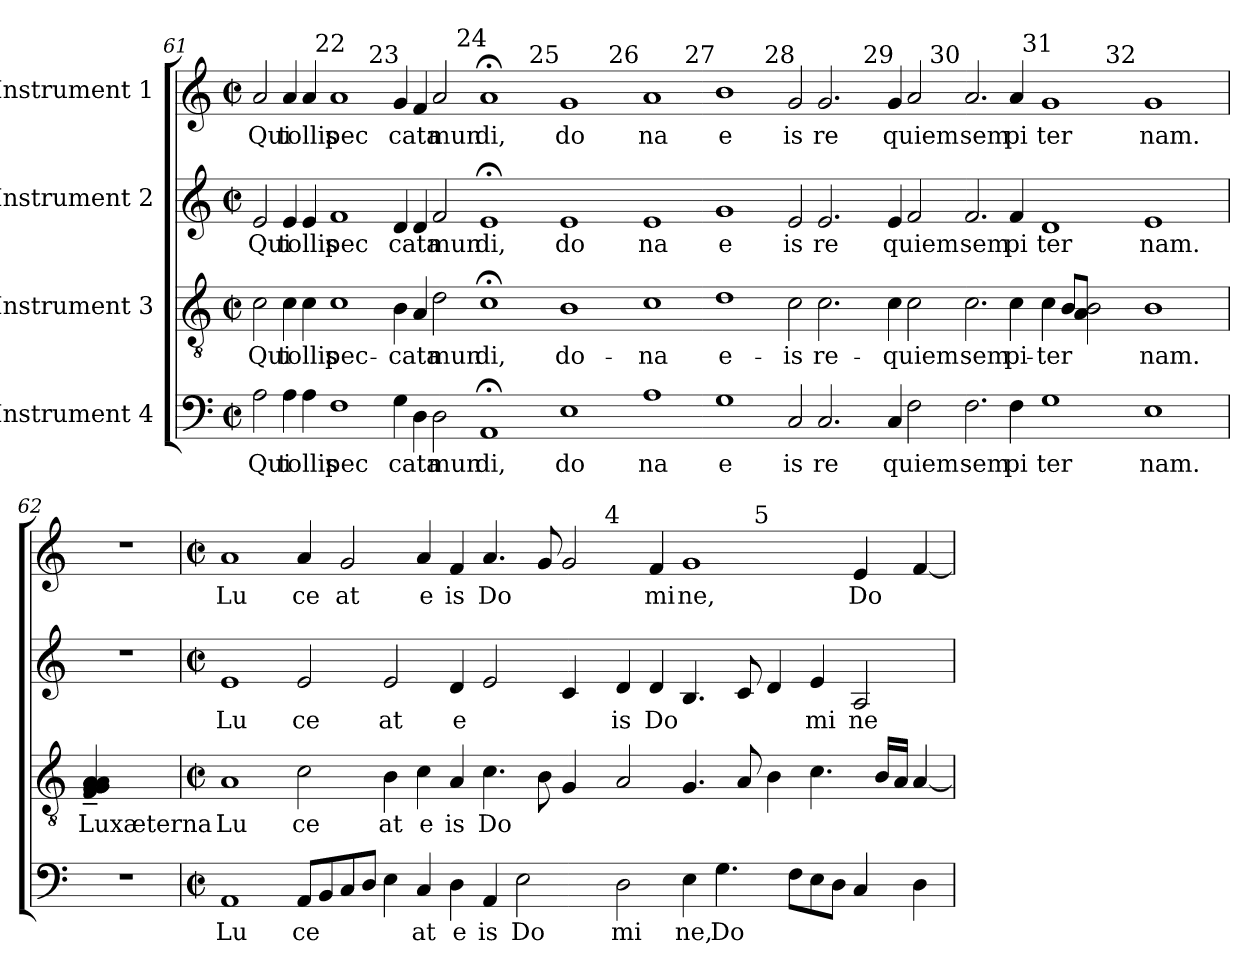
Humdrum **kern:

**kern	**text	**kern	**text	**kern	**text	**kern	**text
*part4	*part4	*part3	*part3	*part2	*part2	*part1	*part1
*staff4	*staff4	*staff3	*staff3	*staff2	*staff2	*staff1	*staff1
*I"Instrument 4	*	*I"Instrument 3	*	*I"Instrument 2	*	*I"Instrument 1	*
*clefF4	*	*clefGv2	*	*clefG2	*	*clefG2	*
*k[]	*	*k[]	*	*k[]	*	*k[]	*
*C:	*	*C:	*	*C:	*	*C:	*
*M2/2	*	*M2/2	*	*M2/2	*	*M2/2	*
*met(c|)	*	*met(c|)	*	*met(c|)	*	*met(c|)	*
=61	=61	=61	=61	=61	=61	=61	=61
!	!LO:LY:b	!	!LO:LY:b	!	!LO:LY:b	!	!LO:LY:b
*	*	*	*	*	*	*^	*
*	*	*	*	*	*	*	*^	*
*	*	*	*	*	*	*	*	*^	*
*	*	*	*	*	*	*	*	*	*^	*
*	*	*	*	*	*	*	*	*	*	*^	*
*	*	*	*	*	*	*	*	*	*	*	*^	*
2A\	Qui	2c\	Qui	2e/	Qui	2a/	2ryy	1..ryy	1ryy	1ryy	1ryy	1ryy	Qui
!	!LO:LY:b	!	!LO:LY:b	!	!LO:LY:b	!	!	!	!	!	!	!	!LO:LY:b
4A\	tollis	4c\	tollis	4e/	tollis	4a/	4ryy	.	.	.	.	.	tollis
!	!LO:LY:b	!	!LO:LY:b	!	!LO:LY:b	!	!	!	!	!	!	!	!LO:LY:b
4A\	.	4c\	.	4e/	.	4a/	16ryy	.	.	.	.	.	.
.	.	.	.	.	.	.	64ryy	.	.	.	.	.	.
!	!	!	!	!	!	!	!LO:TX:a:t=22	!	!	!	!	!	!
.	.	.	.	.	.	.	1ryy	.	.	.	.	.	.
!	!LO:LY:b	!	!LO:LY:b	!	!LO:LY:b	!	!	!	!	!	!	!	!LO:LY:b
1F	pec	1c	pec-	1f	pec	1a	.	.	1ryy	1ryy	1ryy	1ryy	pec
!	!	!	!	!	!	!	!	!LO:TX:a:t=23	!	!	!	!	!
.	.	.	.	.	.	.	.	1ryy	.	.	.	.	.
.	.	.	.	.	.	.	1ryy	.	.	.	.	.	.
!	!LO:LY:b	!	!LO:LY:b	!	!LO:LY:b	!	!	!	!	!	!	!	!LO:LY:b
4G\	cata	4B\	-cata	4d/	cata	4g/	.	.	2ryy	1ryy	1ryy	1ryy	cata
!	!LO:LY:b	!	!LO:LY:b	!	!LO:LY:b	!	!	!	!	!	!	!	!LO:LY:b
4D\	.	4A/	.	4d/	.	4f/	.	.	.	.	.	.	.
!	!LO:LY:b	!	!LO:LY:b	!	!LO:LY:b	!	!	!	!	!	!	!	!LO:LY:b
2D\	mun	2d\	mun-	2f/	mun	2a/	.	.	4ryy	.	.	.	mun
.	.	.	.	.	.	.	.	1ryy	64ryy	.	.	.	.
!	!	!	!	!	!	!	!	!	!LO:TX:a:t=24	!	!	!	!
.	.	.	.	.	.	.	.	.	1ryy	.	.	.	.
.	.	.	.	.	.	.	1ryy	.	.	.	.	.	.
!	!LO:LY:b	!	!LO:LY:b	!	!LO:LY:b	!	!	!	!	!	!	!	!LO:LY:b
1AA;<	di,	1c;<	-di,	1e;<	di,	1a;<	.	.	.	2ryy	1ryy	1ryy	di,
.	.	.	.	.	.	.	.	.	.	8...ryy	.	.	.
!	!	!	!	!	!	!	!	!	!	!LO:TX:a:t=25	!	!	!
.	.	.	.	.	.	.	.	.	.	1ryy	.	.	.
.	.	.	.	.	.	.	.	1ryy	.	.	.	.	.
.	.	.	.	.	.	.	.	.	1ryy	.	.	.	.
.	.	.	.	.	.	.	1ryy	.	.	.	.	.	.
!	!LO:LY:b	!	!LO:LY:b	!	!LO:LY:b	!	!	!	!	!	!	!	!LO:LY:b
1E	do	1B	do-	1e	do	1g	.	.	.	.	2ryy	1ryy	do
.	.	.	.	.	.	.	.	.	.	.	8..ryy	.	.
!	!	!	!	!	!	!	!	!	!	!	!LO:TX:a:t=26	!	!
.	.	.	.	.	.	.	.	.	.	.	1ryy	.	.
.	.	.	.	.	.	.	.	.	.	1ryy	.	.	.
.	.	.	.	.	.	.	.	1ryy	.	.	.	.	.
.	.	.	.	.	.	.	.	.	1ryy	.	.	.	.
.	.	.	.	.	.	.	1ryy	.	.	.	.	.	.
!	!LO:LY:b	!	!LO:LY:b	!	!LO:LY:b	!	!	!	!	!	!	!	!LO:LY:b
1A	na	1c	-na	1e	na	1a	.	.	.	.	.	1ryy	na
.	.	.	.	.	.	.	.	.	.	.	1ryy	.	.
!	!	!	!	!	!	!	!	!	!	!LO:TX:a:t=27	!	!	!
.	.	.	.	.	.	.	.	.	.	1ryy	.	.	.
.	.	.	.	.	.	.	.	1ryy	.	.	.	.	.
.	.	.	.	.	.	.	.	.	1ryy	.	.	.	.
.	.	.	.	.	.	.	1ryy	.	.	.	.	.	.
!	!LO:LY:b	!	!LO:LY:b	!	!LO:LY:b	!	!	!	!	!	!	!	!LO:LY:b
1G	e	1d	e-	1g	e	1b	.	.	.	.	.	1...ryy	e
.	.	.	.	.	.	.	.	.	.	.	1ryy	.	.
.	.	.	.	.	.	.	.	.	.	1ryy	.	.	.
.	.	.	.	.	.	.	.	1ryy	.	.	.	.	.
!	!	!	!	!	!	!	!	!	!LO:TX:a:t=28	!	!	!	!
.	.	.	.	.	.	.	.	.	1ryy	.	.	.	.
.	.	.	.	.	.	.	1ryy	.	.	.	.	.	.
!	!LO:LY:b	!	!LO:LY:b	!	!LO:LY:b	!	!	!	!	!	!	!	!LO:LY:b
2C/	is	2c\	-is	2e/	is	2g/	.	.	.	.	.	.	is
!	!LO:LY:b	!	!LO:LY:b	!	!LO:LY:b	!	!	!	!	!	!	!	!LO:LY:b
2.C/	re	2.c\	re-	2.e/	re	2.g/	.	.	.	.	.	.	re
.	.	.	.	.	.	.	.	.	.	.	1ryy	.	.
.	.	.	.	.	.	.	.	.	.	1ryy	.	.	.
.	.	.	.	.	.	.	.	1ryy	.	.	.	.	.
.	.	.	.	.	.	.	.	.	1ryy	.	.	.	.
.	.	.	.	.	.	.	1ryy	.	.	.	.	.	.
!	!	!	!	!	!	!	!	!	!	!	!	!LO:TX:a:t=29	!
.	.	.	.	.	.	.	.	.	.	.	.	1ryy	.
!	!LO:LY:b	!	!LO:LY:b	!	!LO:LY:b	!	!	!	!	!	!	!	!LO:LY:b
4C/	quiem	4c\	-quiem	4e/	quiem	4g/	.	.	.	.	.	.	quiem
!	!LO:LY:b	!	!LO:LY:b	!	!LO:LY:b	!	!	!	!	!	!	!	!LO:LY:b
2F\	.	2c\	.	2f/	.	2a/	.	.	.	.	.	.	.
.	.	.	.	.	.	.	.	.	.	.	1ryy	.	.
!	!	!	!	!	!	!	!	!	!	!LO:TX:a:t=30	!	!	!
.	.	.	.	.	.	.	.	.	.	1ryy	.	.	.
.	.	.	.	.	.	.	.	1ryy	.	.	.	.	.
.	.	.	.	.	.	.	.	.	1ryy	.	.	.	.
.	.	.	.	.	.	.	1ryy	.	.	.	.	.	.
.	.	.	.	.	.	.	.	.	.	.	.	1ryy	.
!	!LO:LY:b	!	!LO:LY:b	!	!LO:LY:b	!	!	!	!	!	!	!	!LO:LY:b
2.F\	sem	2.c\	sem-	2.f/	sem	2.a/	.	.	.	.	.	.	sem
.	.	.	.	.	.	.	.	.	.	.	1ryy	.	.
.	.	.	.	.	.	.	.	.	.	1ryy	.	.	.
!	!LO:LY:b	!	!LO:LY:b	!	!LO:LY:b	!	!	!	!	!	!	!	!LO:LY:b
4F\	pi	4c\	-pi-	4f/	pi	4a/	.	1ryy	.	.	.	.	pi
.	.	.	.	.	.	.	.	.	1ryy	.	.	.	.
!	!	!	!	!	!	!	!LO:TX:a:t=31	!	!	!	!	!	!
.	.	.	.	.	.	.	1ryy	.	.	.	.	.	.
.	.	.	.	.	.	.	.	.	.	.	.	1ryy	.
!	!LO:LY:b	!	!LO:LY:b	!	!LO:LY:b	!	!	!	!	!	!	!	!LO:LY:b
1G	ter	4c\	-ter	1d	ter	1g	.	.	.	.	.	.	ter
!	!	!	!LO:LY:b	!	!	!	!	!	!	!	!	!	!
.	.	8B/L	.	.	.	.	.	.	.	.	.	.	.
!	!	!	!LO:LY:b	!	!	!	!	!	!	!	!	!	!
.	.	8A/J	.	.	.	.	.	.	.	.	.	.	.
!	!	!	!LO:LY:b	!	!	!	!	!	!	!	!	!	!
.	.	2B\	.	.	.	.	.	.	.	.	.	.	.
!	!	!	!	!	!	!	!	!	!	!	!LO:TX:a:t=32	!	!
.	.	.	.	.	.	.	.	.	.	.	1ryy	.	.
.	.	.	.	.	.	.	.	.	.	1ryy	.	.	.
.	.	.	.	.	.	.	.	1ryy	.	.	.	.	.
.	.	.	.	.	.	.	.	.	1ryy	.	.	.	.
.	.	.	.	.	.	.	1ryy	.	.	.	.	.	.
.	.	.	.	.	.	.	.	.	.	.	.	1ryy	.
!	!LO:LY:b	!	!LO:LY:b	!	!LO:LY:b	!	!	!	!	!	!	!	!LO:LY:b
1E	nam.	1B	nam.	1e	nam.	1g	.	.	.	.	.	.	nam.
.	.	.	.	.	.	.	.	.	.	.	4ryy	.	.
.	.	.	.	.	.	.	.	.	.	4ryy	.	.	.
.	.	.	.	.	.	.	.	4ryy	.	.	.	.	.
.	.	.	.	.	.	.	.	.	8...ryy	.	.	.	.
.	.	.	.	.	.	.	8ryy	.	.	.	.	.	.
.	.	.	.	.	.	.	.	.	.	.	.	8ryy	.
.	.	.	.	.	.	.	32.ryy	.	.	.	.	.	.
.	.	.	.	.	.	.	.	.	.	.	32ryy	.	.
.	.	.	.	.	.	.	.	.	.	64ryy	.	.	.
!!LO:LB:g=z
=62	=62	=62	=62	=62	=62	=62	=62	=62	=62	=62	=62	=62	=62
!	!	!	!	!	!	!LO:TX:a:t=Communio	!	!	!	!	!	!	!
!	!	!	!LO:LY:b	!	!	!	!	!	!	!	!	!	!
*	*	*	*	*	*	*v	*v	*v	*v	*v	*v	*v	*
1r	.	4A/~< 4A/~< 4A/~< 4G/~< 4G/~< 4F/~< 4G/~<	Luxæterna	1r	.	1r	.
.	.	2.ryy	.	.	.	.	.
=63	=63	=63	=63	=63	=63	=63	=63
*M2/2	*	*M2/2	*	*M2/2	*	*M2/2	*
*met(c|)	*	*met(c|)	*	*met(c|)	*	*met(c|)	*
!	!LO:LY:b	!	!LO:LY:b	!	!LO:LY:b	!	!LO:LY:b
*	*	*	*	*	*	*^	*
1AA	Lu	1A	Lu	1e	Lu	1a	1ryy	Lu
!	!LO:LY:b	!	!LO:LY:b	!	!LO:LY:b	!	!	!LO:LY:b
8AA/L	ce	2c\	ce	2e/	ce	4a>/	1ryy	ce
!	!LO:LY:b	!	!	!	!	!	!	!
8BB/	.	.	.	.	.	.	.	.
!	!LO:LY:b	!	!	!	!	!	!	!LO:LY:b
8C/	.	.	.	.	.	2g/	.	at
!	!LO:LY:b	!	!	!	!	!	!	!
8D/J	.	.	.	.	.	.	.	.
!	!LO:LY:b	!	!LO:LY:b	!	!LO:LY:b	!	!	!
4E\	.	4B\	at	2e/	at	.	.	.
!	!LO:LY:b	!	!LO:LY:b	!	!	!	!	!LO:LY:b
4C/	at	4c\	e	.	.	4a/	.	e
!	!LO:LY:b	!	!LO:LY:b	!	!LO:LY:b	!	!	!LO:LY:b
4D\	e	4A/	is	4d/	e	4f>/	2ryy	is
!	!LO:LY:b	!	!LO:LY:b	!	!LO:LY:b	!	!	!LO:LY:b
4AA/	is	4.c\	Do	2e/	.	4.a/	.	Do
!	!LO:LY:b	!	!	!	!	!	!	!
2E\	Do	.	.	.	.	.	4ryy	.
!	!	!	!LO:LY:b	!	!	!	!	!LO:LY:b
.	.	8B\	.	.	.	8g/	.	.
!	!	!	!LO:LY:b	!	!LO:LY:b	!	!	!LO:LY:b
.	.	4G/	.	4c/	.	2g/	8ryy	.
.	.	.	.	.	.	.	16ryy	.
.	.	.	.	.	.	.	64ryy	.
!	!	!	!	!	!	!	!LO:TX:a:t=4	!
.	.	.	.	.	.	.	1ryy	.
!	!LO:LY:b	!	!LO:LY:b	!	!LO:LY:b	!	!	!
2D\	mi	2A/	.	4d/	is	.	.	.
!	!	!	!	!	!LO:LY:b	!	!	!LO:LY:b
.	.	.	.	4d/	Do	4f/	.	mi
!	!LO:LY:b	!	!LO:LY:b	!	!LO:LY:b	!	!	!LO:LY:b
4E\	ne,	4.G/	.	4.B/	.	1g	.	ne,
!	!LO:LY:b	!	!	!	!	!	!	!
4.G\	Do	.	.	.	.	.	.	.
!	!	!	!LO:LY:b	!	!LO:LY:b	!	!	!
.	.	8A/	.	8c/	.	.	.	.
!	!	!	!	!	!	!	!LO:TX:a:t=5	!
.	.	.	.	.	.	.	1ryy	.
!	!	!	!LO:LY:b	!	!LO:LY:b	!	!	!
.	.	4B\	.	4d/	.	.	.	.
!	!LO:LY:b	!	!	!	!	!	!	!
8F\L	.	.	.	.	.	.	.	.
!	!LO:LY:b	!	!LO:LY:b	!	!LO:LY:b	!	!	!
8E\	.	4.c\	.	4e/	mi	.	.	.
!	!LO:LY:b	!	!	!	!	!	!	!
8D\J	.	.	.	.	.	.	.	.
!	!LO:LY:b	!	!	!	!LO:LY:b	!	!	!LO:LY:b
4C/	.	.	.	2A/	ne	4e/	.	Do
!	!	!	!LO:LY:b	!	!	!	!	!
.	.	16B/L	.	.	.	.	.	.
!	!	!	!LO:LY:b	!	!	!	!	!
.	.	16A/J	.	.	.	.	.	.
!	!LO:LY:b	!	!LO:LY:b	!	!	!	!	!LO:LY:b
4D\	.	[>4A/	.	.	.	[>4f/	.	.
.	.	.	.	.	.	.	32.ryy	.
*	*	*	*	*	*	*v	*v	*
=	=	=	=	=	=	=	=
*-	*-	*-	*-	*-	*-	*-	*-
